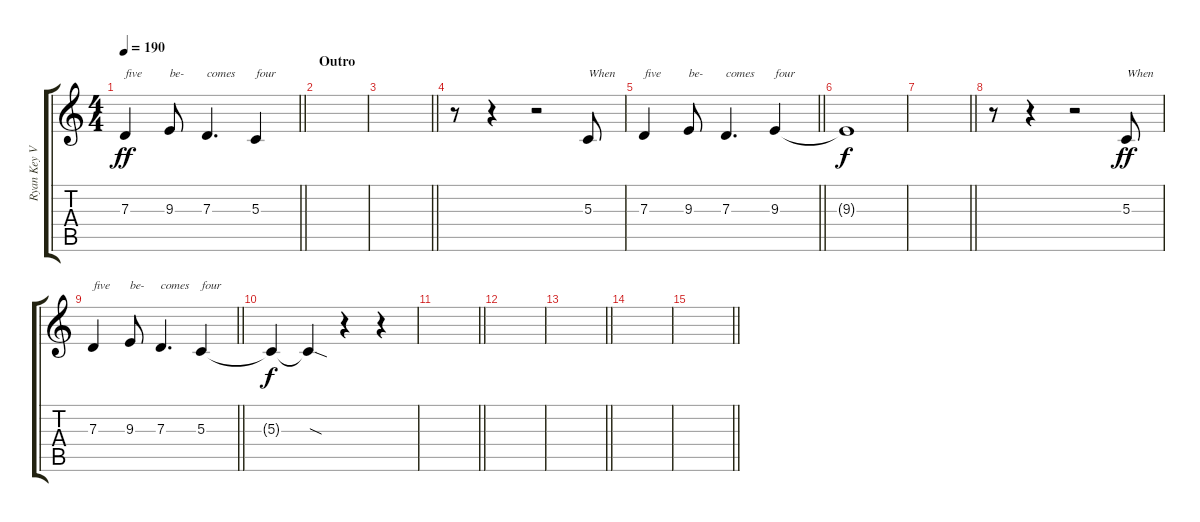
\track ("Ryan Key Vocals" "Ryan Key V") {instrument altosax}
\staff {score tabs}
\tuning (E4 B3 G3 D3 A2 E2) {hide}
\ts (4 4)
\tempo 190
\clef g2
\barLineRight lightlight
\ks c
7.3.4{txt "five" dy ff} 9.3.8{txt "be-"} 7.3.4{d txt "comes"} 5.3.4{txt "four"} |
\section ("" "Outro")
|
\barLineRight lightlight
|
r.8{volume 10} r.4 r.2 5.3.8{txt "When"} |
\barLineRight lightlight
7.3.4{txt "five"} 9.3.8{txt "be-"} 7.3.4{d txt "comes"} 9.3.4{txt "four"} |
9.3{t}.1{dy f} |
\barLineRight lightlight
|
r.8 r.4 r.2 5.3.8{txt "When" dy ff} |
\barLineRight lightlight
7.3.4{txt "five"} 9.3.8{txt "be-"} 7.3.4{d txt "comes"} 5.3.4{txt "four"} |
5.3{t}.4{dy f} 5.3{sod t}.4 r.4 r.4 |
\barLineRight lightlight
|
|
\barLineRight lightlight
|
|
\barLineRight lightlight
